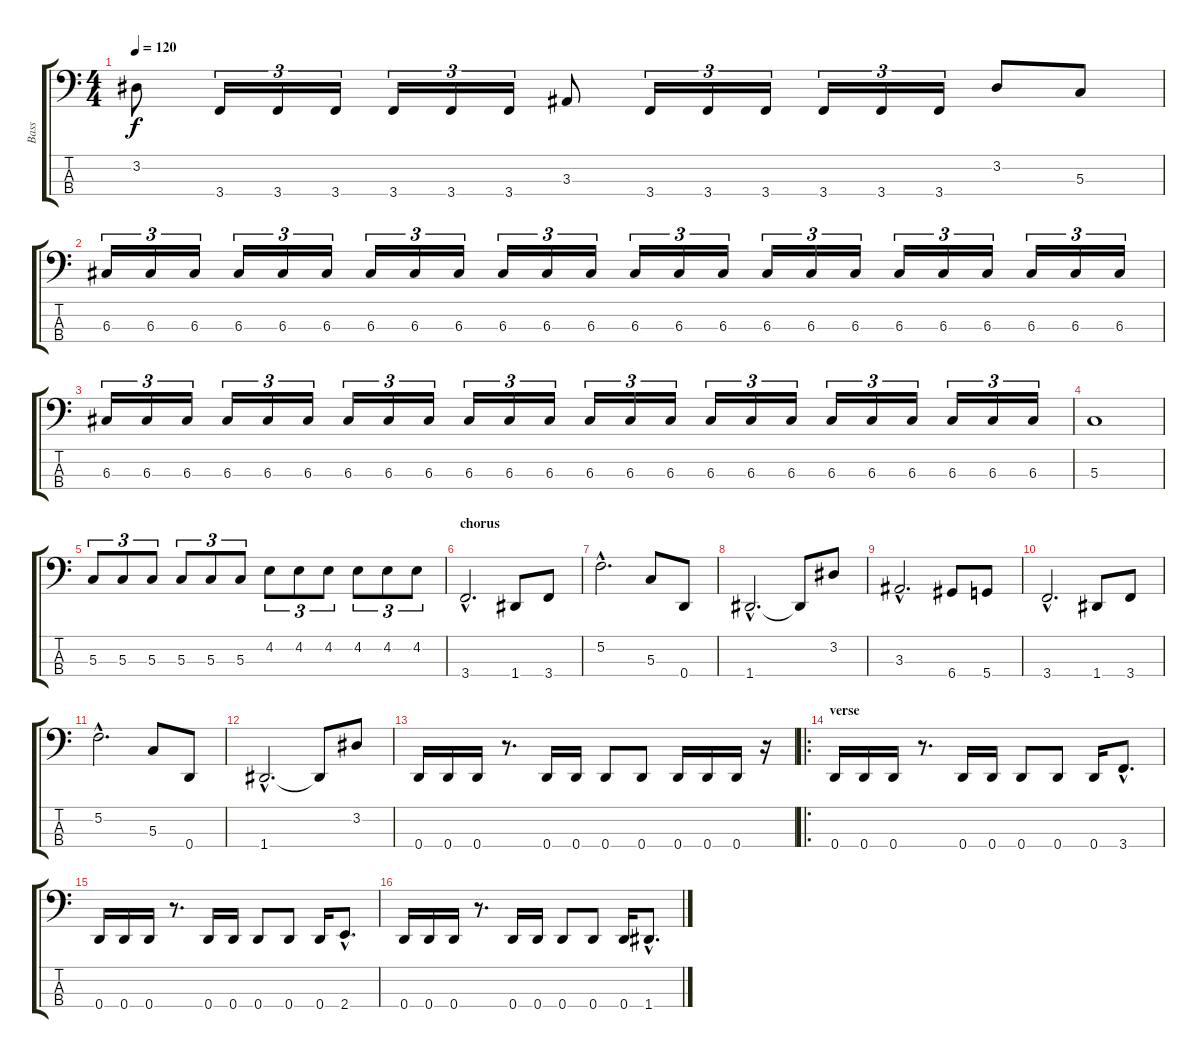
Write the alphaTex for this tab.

\track ("Bass" "Bass") {instrument electricbassfinger}
\staff {score tabs}
\tuning (F2 C2 G1 D1) {hide}
\ts (4 4)
\tempo 120
\clef f4
\ks c
3.2.8{dy f} 3.4.16{tu (3 2)} 3.4.16{tu (3 2)} 3.4.16{tu (3 2)} 3.4.16{tu (3 2)} 3.4.16{tu (3 2)} 3.4.16{tu (3 2)} 3.3.8 3.4.16{tu (3 2)} 3.4.16{tu (3 2)} 3.4.16{tu (3 2)} 3.4.16{tu (3 2)} 3.4.16{tu (3 2)} 3.4.16{tu (3 2)} 3.2.8 5.3.8 |
6.3.16{tu (3 2)} 6.3.16{tu (3 2)} 6.3.16{tu (3 2)} 6.3.16{tu (3 2)} 6.3.16{tu (3 2)} 6.3.16{tu (3 2)} 6.3.16{tu (3 2)} 6.3.16{tu (3 2)} 6.3.16{tu (3 2)} 6.3.16{tu (3 2)} 6.3.16{tu (3 2)} 6.3.16{tu (3 2)} 6.3.16{tu (3 2)} 6.3.16{tu (3 2)} 6.3.16{tu (3 2)} 6.3.16{tu (3 2)} 6.3.16{tu (3 2)} 6.3.16{tu (3 2)} 6.3.16{tu (3 2)} 6.3.16{tu (3 2)} 6.3.16{tu (3 2)} 6.3.16{tu (3 2)} 6.3.16{tu (3 2)} 6.3.16{tu (3 2)} |
6.3.16{tu (3 2)} 6.3.16{tu (3 2)} 6.3.16{tu (3 2)} 6.3.16{tu (3 2)} 6.3.16{tu (3 2)} 6.3.16{tu (3 2)} 6.3.16{tu (3 2)} 6.3.16{tu (3 2)} 6.3.16{tu (3 2)} 6.3.16{tu (3 2)} 6.3.16{tu (3 2)} 6.3.16{tu (3 2)} 6.3.16{tu (3 2)} 6.3.16{tu (3 2)} 6.3.16{tu (3 2)} 6.3.16{tu (3 2)} 6.3.16{tu (3 2)} 6.3.16{tu (3 2)} 6.3.16{tu (3 2)} 6.3.16{tu (3 2)} 6.3.16{tu (3 2)} 6.3.16{tu (3 2)} 6.3.16{tu (3 2)} 6.3.16{tu (3 2)} |
5.3.1 |
5.3.8{tu (3 2)} 5.3.8{tu (3 2)} 5.3.8{tu (3 2)} 5.3.8{tu (3 2)} 5.3.8{tu (3 2)} 5.3.8{tu (3 2)} 4.2.8{tu (3 2)} 4.2.8{tu (3 2)} 4.2.8{tu (3 2)} 4.2.8{tu (3 2)} 4.2.8{tu (3 2)} 4.2.8{tu (3 2)} |
\section ("" "chorus")
3.4{hac}.2{d} 1.4.8 3.4.8 |
5.2{hac}.2{d} 5.3.8 0.4.8 |
1.4{hac}.2{d} 1.4{t}.8 3.2.8 |
3.3{hac}.2{d} 6.4.8 5.4.8 |
3.4{hac}.2{d} 1.4.8 3.4.8 |
5.2{hac}.2{d} 5.3.8 0.4.8 |
1.4{hac}.2{d} 1.4{t}.8 3.2.8 |
0.4.16 0.4.16 0.4.16 r.8{d} 0.4.16 0.4.16 0.4.8 0.4.8 0.4.16 0.4.16 0.4.16 r.16 |
\ro
\section ("" "verse")
0.4.16 0.4.16 0.4.16 r.8{d} 0.4.16 0.4.16 0.4.8 0.4.8 0.4.16 3.4{hac}.8{d} |
0.4.16 0.4.16 0.4.16 r.8{d} 0.4.16 0.4.16 0.4.8 0.4.8 0.4.16 2.4{hac}.8{d} |
0.4.16 0.4.16 0.4.16 r.8{d} 0.4.16 0.4.16 0.4.8 0.4.8 0.4.16 1.4{hac}.8{d}
